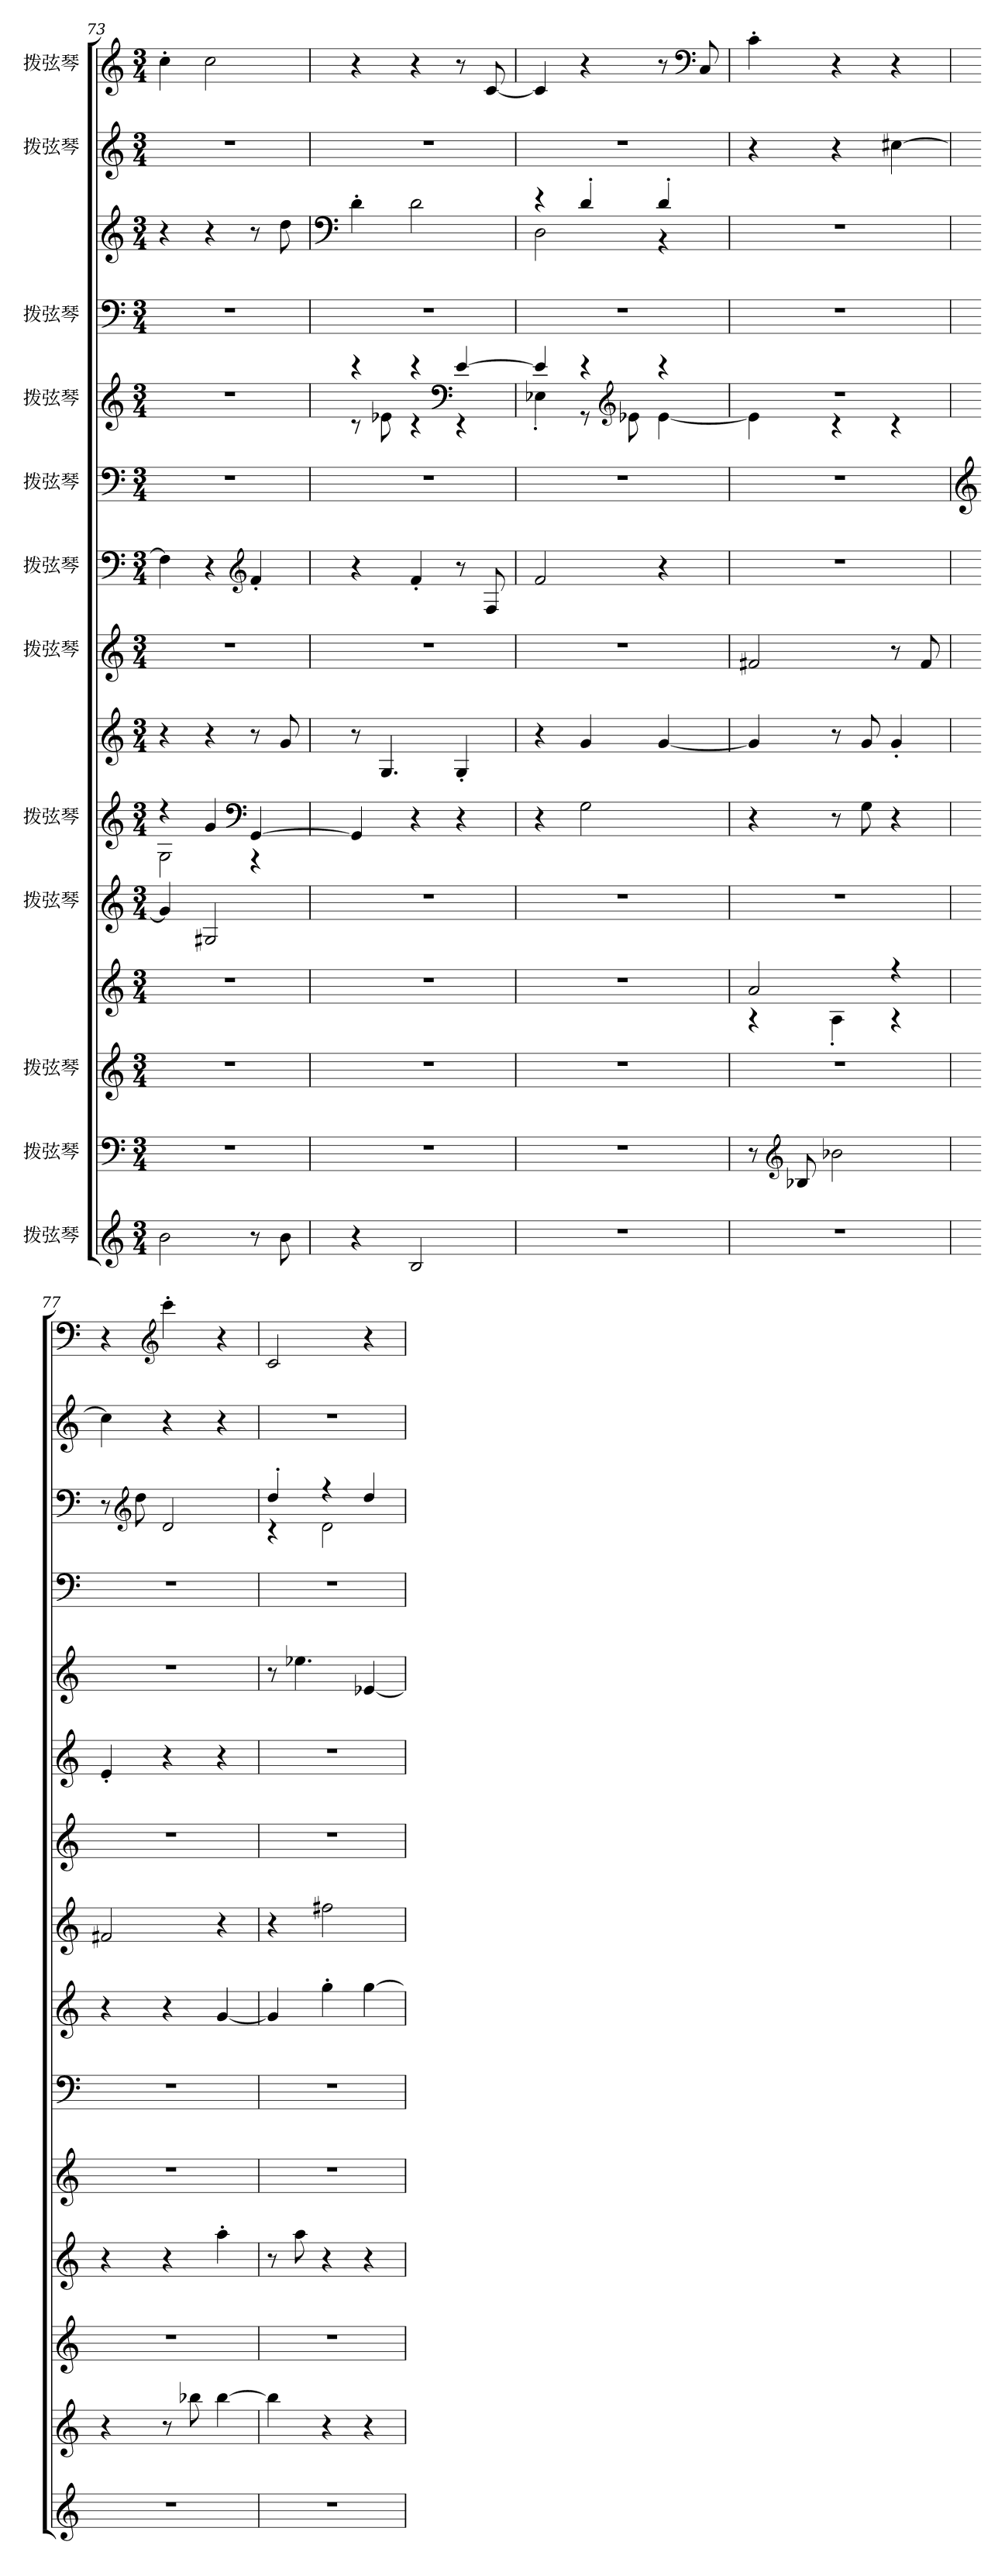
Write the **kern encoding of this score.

**kern	**kern	**kern	**kern	**kern	**kern	**kern	**kern	**kern	**kern	**kern	**kern	**kern	**kern	**kern
*part12	*part11	*part10	*part10	*part9	*part8	*part8	*part7	*part6	*part5	*part4	*part3	*part3	*part2	*part1
*staff15	*staff14	*staff13	*staff12	*staff11	*staff10	*staff9	*staff8	*staff7	*staff6	*staff5	*staff4	*staff3	*staff2	*staff1
*I"拨弦琴	*I"拨弦琴	*I"拨弦琴	*	*I"拨弦琴	*I"拨弦琴	*	*I"拨弦琴	*I"拨弦琴	*I"拨弦琴	*I"拨弦琴	*I"拨弦琴	*	*I"拨弦琴	*I"拨弦琴
*clefG2	*clefF4	*clefG2	*clefG2	*clefG2	*clefG2	*clefG2	*clefG2	*clefF4	*clefF4	*clefG2	*clefF4	*clefG2	*clefG2	*clefG2
*k[]	*k[]	*k[]	*k[]	*k[]	*k[]	*k[]	*k[]	*k[]	*k[]	*k[]	*k[]	*k[]	*k[]	*k[]
*M3/4	*M3/4	*M3/4	*M3/4	*M3/4	*M3/4	*M3/4	*M3/4	*M3/4	*M3/4	*M3/4	*M3/4	*M3/4	*M3/4	*M3/4
=73	=73	=73	=73	=73	=73	=73	=73	=73	=73	=73	=73	=73	=73	=73
*	*	*	*	*	*^	*	*	*	*	*	*	*	*	*
2b\	2.r	2.r	2.r	4g#/]	4r	2G\	4r	2.r	4F\]	2.r	2.r	2.r	4r	2.r	4cc'\
.	.	.	.	2G#X/	4g/	.	4r	.	4r	.	.	.	4r	.	2cc\
*	*	*	*	*	*clefF4	*	*	*	*clefG2	*	*	*	*	*	*
8r	.	.	.	.	[4GG/	4r	8r	.	4f'/	.	.	.	8r	.	.
8b\	.	.	.	.	.	.	8g/	.	.	.	.	.	8dd\	.	.
*	*	*	*	*	*v	*v	*	*	*	*	*	*	*	*	*
=74	=74	=74	=74	=74	=74	=74	=74	=74	=74	=74	=74	=74	=74	=74
*	*	*	*	*	*	*	*	*	*	*	*	*clefF4	*	*
*	*	*	*	*	*	*	*	*	*	*^	*	*	*	*
4r	2.r	2.r	2.r	2.r	4GG/]	8r	2.r	4r	2.r	4r	8r	2.r	4d'\	2.r	4r
.	.	.	.	.	.	4.G/	.	.	.	.	8e-X\	.	.	.	.
2B/	.	.	.	.	4r	.	.	4f'/	.	4r	4r	.	2d\	.	4r
*	*	*	*	*	*	*	*	*	*	*clefF4	*	*	*	*	*
.	.	.	.	.	4r	4G'/	.	8r	.	[4e-/	4r	.	.	.	8r
.	.	.	.	.	.	.	.	8F/	.	.	.	.	.	.	[8c/
!!LO:PB:g=z
=75	=75	=75	=75	=75	=75	=75	=75	=75	=75	=75	=75	=75	=75	=75	=75
*	*	*	*	*	*	*	*	*	*	*	*	*	*^	*	*
2.r	2.r	2.r	2.r	2.r	4r	4r	2.r	2f/	2.r	4e-/]	4E-X'\	2.r	4r	2D\	2.r	4c/]
.	.	.	.	.	2G\	4g/	.	.	.	4r	8r	.	4d'/	.	.	4r
*	*	*	*	*	*	*	*	*	*	*clefG2	*	*	*	*	*	*
.	.	.	.	.	.	.	.	.	.	.	8e-X\	.	.	.	.	.
.	.	.	.	.	.	[4g/	.	4r	.	4r	[4e-\	.	4d'/	4r	.	8r
*	*	*	*	*	*	*	*	*	*	*	*	*	*	*	*	*clefF4
.	.	.	.	.	.	.	.	.	.	.	.	.	.	.	.	8C/
*	*	*	*	*	*	*	*	*	*	*	*	*	*v	*v	*	*
=76	=76	=76	=76	=76	=76	=76	=76	=76	=76	=76	=76	=76	=76	=76	=76
*	*	*	*^	*	*	*	*	*	*	*	*	*	*	*	*
2.r	8r	2.r	2a/	4r	2.r	4r	4g/]	2f#X/	2.r	2.r	2.r	4e-\]	2.r	2.r	4r	4c'\
*	*clefG2	*	*	*	*	*	*	*	*	*	*	*	*	*	*	*
.	8B-X/	.	.	.	.	.	.	.	.	.	.	.	.	.	.	.
.	2b-X\	.	.	4A'\	.	8r	8r	.	.	.	.	4r	.	.	4r	4r
.	.	.	.	.	.	8G\	8g/	.	.	.	.	.	.	.	.	.
.	.	.	4r	4r	.	4r	4g'/	8r	.	.	.	4r	.	.	[4cc#X\	4r
.	.	.	.	.	.	.	.	8f#/	.	.	.	.	.	.	.	.
*	*	*	*v	*v	*	*	*	*	*	*	*v	*v	*	*	*	*
=77	=77	=77	=77	=77	=77	=77	=77	=77	=77	=77	=77	=77	=77	=77
*	*	*	*	*	*	*	*	*	*clefG2	*	*	*	*	*
2.r	4r	2.r	4r	2.r	2.r	4r	2f#X/	2.r	4e'/	2.r	2.r	8r	4cc#\]	4r
*	*	*	*	*	*	*	*	*	*	*	*	*clefG2	*	*
.	.	.	.	.	.	.	.	.	.	.	.	8dd\	.	.
*	*	*	*	*	*	*	*	*	*	*	*	*	*	*clefG2
.	8r	.	4r	.	.	4r	.	.	4r	.	.	2d/	4r	4ccc'\
.	8bb-X\	.	.	.	.	.	.	.	.	.	.	.	.	.
.	[4bb-\	.	4aa'\	.	.	[4g/	4r	.	4r	.	.	.	4r	4r
=78	=78	=78	=78	=78	=78	=78	=78	=78	=78	=78	=78	=78	=78	=78
*	*	*	*	*	*	*	*	*	*	*	*	*^	*	*
2.r	4bb-\]	2.r	8r	2.r	2.r	4g/]	4r	2.r	2.r	8r	2.r	4dd'/	4r	2.r	2c/
.	.	.	8aa\	.	.	.	.	.	.	4.ee-X\	.	.	.	.	.
.	4r	.	4r	.	.	4gg'\	2ff#X\	.	.	.	.	4r	2d\	.	.
.	4r	.	4r	.	.	[4gg\	.	.	.	[4e-X/	.	4dd/	.	.	4r
*	*	*	*	*	*	*	*	*	*	*	*	*v	*v	*	*
=	=	=	=	=	=	=	=	=	=	=	=	=	=	=
*-	*-	*-	*-	*-	*-	*-	*-	*-	*-	*-	*-	*-	*-	*-
